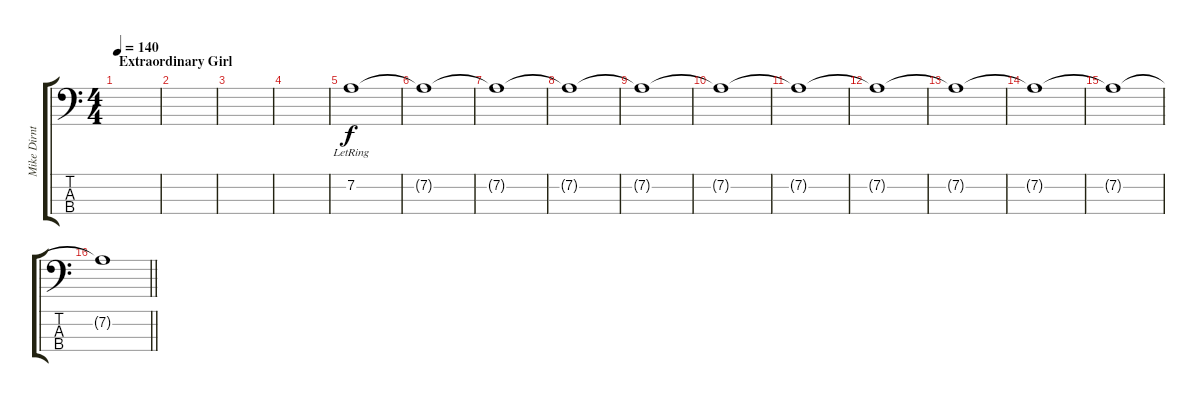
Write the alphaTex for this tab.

\track ("Mike Dirnt" "Mike Dirnt") {instrument electricbassfinger}
\staff {score tabs}
\tuning (G2 D2 A1 E1) {hide}
\ts (4 4)
\section ("" "Extraordinary Girl")
\tempo 140
\tempo 120
\tempo 140
\clef f4
\ks c
|
|
|
|
7.2{lr}.1{volume 16} |
7.2{t}.1 |
7.2{t}.1 |
7.2{t}.1 |
7.2{t}.1 |
7.2{t}.1 |
7.2{t}.1 |
7.2{t}.1 |
7.2{t}.1 |
7.2{t}.1 |
7.2{t}.1 |
\barLineRight lightlight
7.2{t}.1
